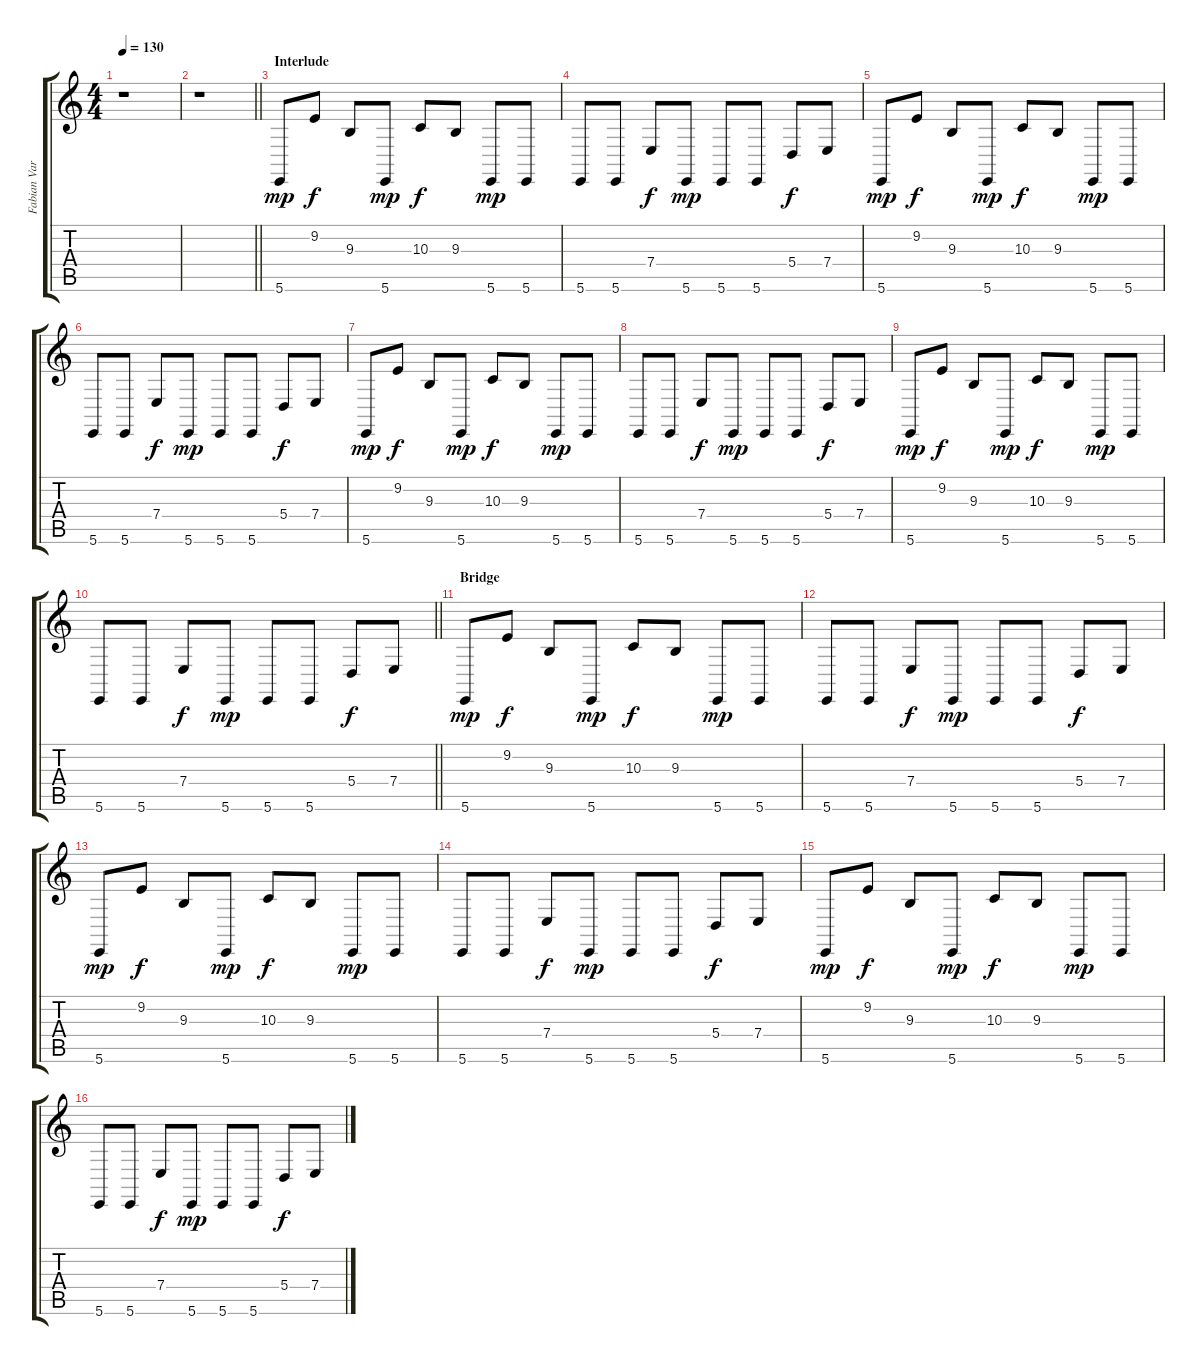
\track ("Fabian Varesi" "Fabian Var") {instrument lead1square}
\staff {score tabs}
\tuning (B3 G3 D3 A2 E2 B1) {hide}
\ts (4 4)
\tempo 130
\clef g2
\ks c
r.1{dy f} |
\barLineRight lightlight
r.1 |
\section ("" "Interlude")
5.6.8{dy mp instrument lead1square} 9.2.8{dy f} 9.3.8 5.6.8{dy mp} 10.3.8{dy f} 9.3.8 5.6.8{dy mp} 5.6.8 |
5.6.8 5.6.8 7.4.8{dy f} 5.6.8{dy mp} 5.6.8 5.6.8 5.4.8{dy f} 7.4.8 |
5.6.8{dy mp} 9.2.8{dy f} 9.3.8 5.6.8{dy mp} 10.3.8{dy f} 9.3.8 5.6.8{dy mp} 5.6.8 |
5.6.8 5.6.8 7.4.8{dy f} 5.6.8{dy mp} 5.6.8 5.6.8 5.4.8{dy f} 7.4.8 |
5.6.8{dy mp} 9.2.8{dy f} 9.3.8 5.6.8{dy mp} 10.3.8{dy f} 9.3.8 5.6.8{dy mp} 5.6.8 |
5.6.8 5.6.8 7.4.8{dy f} 5.6.8{dy mp} 5.6.8 5.6.8 5.4.8{dy f} 7.4.8 |
5.6.8{dy mp} 9.2.8{dy f} 9.3.8 5.6.8{dy mp} 10.3.8{dy f} 9.3.8 5.6.8{dy mp} 5.6.8 |
\barLineRight lightlight
5.6.8 5.6.8 7.4.8{dy f} 5.6.8{dy mp} 5.6.8 5.6.8 5.4.8{dy f} 7.4.8 |
\section ("" "Bridge")
5.6.8{dy mp} 9.2.8{dy f} 9.3.8 5.6.8{dy mp} 10.3.8{dy f} 9.3.8 5.6.8{dy mp} 5.6.8 |
5.6.8 5.6.8 7.4.8{dy f} 5.6.8{dy mp} 5.6.8 5.6.8 5.4.8{dy f} 7.4.8 |
5.6.8{dy mp} 9.2.8{dy f} 9.3.8 5.6.8{dy mp} 10.3.8{dy f} 9.3.8 5.6.8{dy mp} 5.6.8 |
5.6.8 5.6.8 7.4.8{dy f} 5.6.8{dy mp} 5.6.8 5.6.8 5.4.8{dy f} 7.4.8 |
5.6.8{dy mp} 9.2.8{dy f} 9.3.8 5.6.8{dy mp} 10.3.8{dy f} 9.3.8 5.6.8{dy mp} 5.6.8 |
5.6.8 5.6.8 7.4.8{dy f} 5.6.8{dy mp} 5.6.8 5.6.8 5.4.8{dy f} 7.4.8
